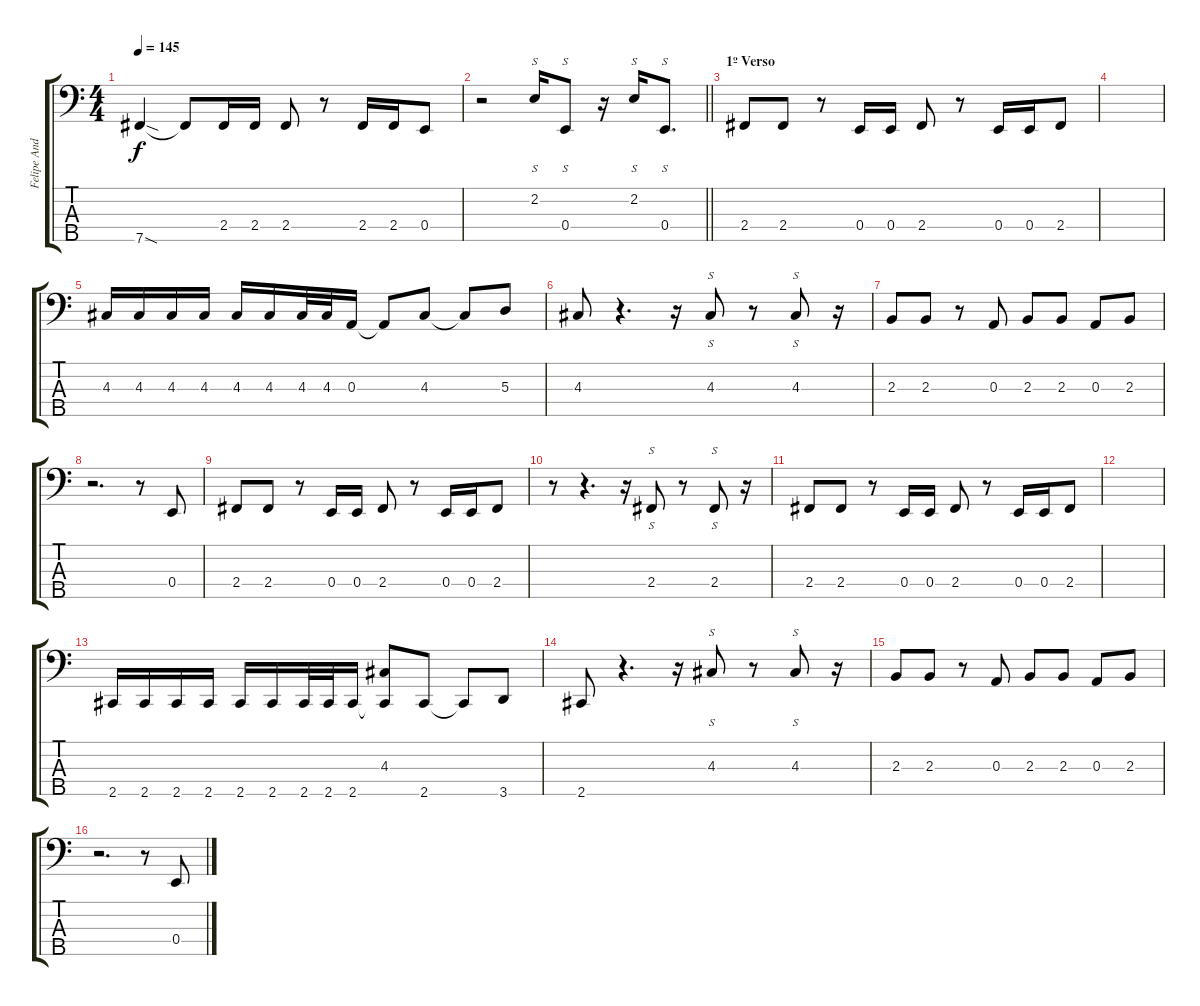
\track ("Felipe Andreoli" "Felipe And") {instrument electricbassfinger}
\staff {score tabs}
\tuning (G2 D2 A1 E1 B0) {hide}
\ts (4 4)
\tempo 145
\clef f4
\ks c
7.5{sod}.4{dy f} 7.5{t}.8 2.4.16 2.4.16 2.4.8 r.8 2.4.16 2.4.16 0.4.8 |
\barLineRight lightlight
r.2 2.2.16{s} 0.4.8{s} r.16 2.2.16{s} 0.4.8{s d} |
\section ("" "1º Verso")
2.4.8 2.4.8 r.8 0.4.16 0.4.16 2.4.8 r.8 0.4.16 0.4.16 2.4.8 |
|
4.3.16 4.3.16 4.3.16 4.3.16 4.3.16 4.3.16 4.3.32 4.3.32 0.3.16 0.3{t}.8 4.3.8 4.3{t}.8 5.3.8 |
4.3.8 r.4{d} r.16 4.3.8{s} r.8 4.3.8{s} r.16 |
2.3.8 2.3.8 r.8 0.3.8 2.3.8 2.3.8 0.3.8 2.3.8 |
r.2{d} r.8 0.4.8 |
2.4.8 2.4.8 r.8 0.4.16 0.4.16 2.4.8 r.8 0.4.16 0.4.16 2.4.8 |
r.8 r.4{d} r.16 2.4.8{s} r.8 2.4.8{s} r.16 |
2.4.8 2.4.8 r.8 0.4.16 0.4.16 2.4.8 r.8 0.4.16 0.4.16 2.4.8 |
|
2.5.16 2.5.16 2.5.16 2.5.16 2.5.16 2.5.16 2.5.32 2.5.32 2.5.16 (4.3 2.5{t}).8 2.5.8 2.5{t}.8 3.5.8 |
2.5.8 r.4{d} r.16 4.3.8{s} r.8 4.3.8{s} r.16 |
2.3.8 2.3.8 r.8 0.3.8 2.3.8 2.3.8 0.3.8 2.3.8 |
r.2{d} r.8 0.4.8
